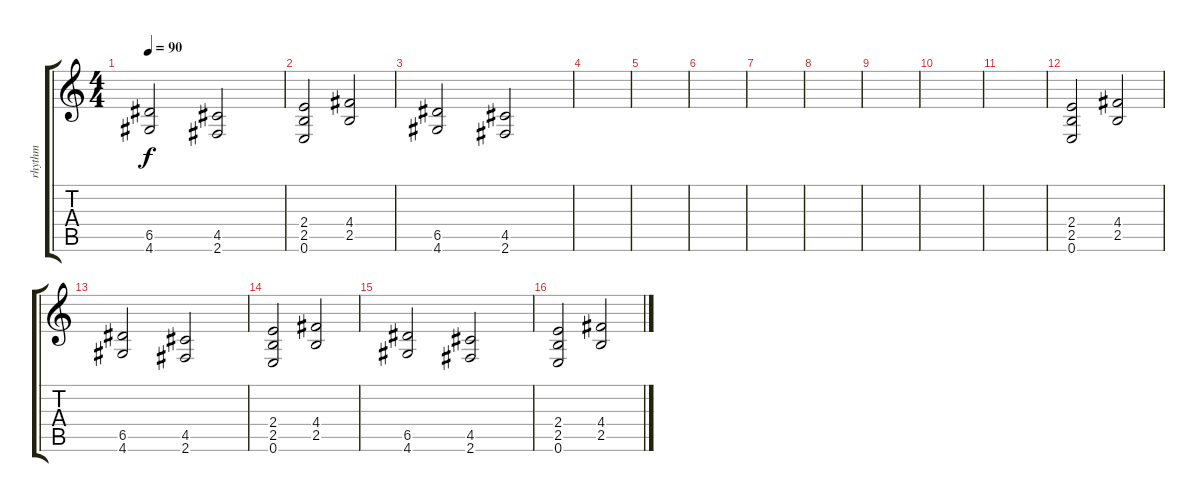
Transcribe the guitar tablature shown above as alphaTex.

\track ("rhythm" "rhythm") {instrument electricguitarjazz}
\staff {score tabs}
\tuning (E4 B3 G3 D3 A2 E2) {hide}
\ts (4 4)
\tempo 90
\clef g2
\ks c
(6.5 4.6).2{dy f} (4.5 2.6).2 |
(2.4 2.5 0.6).2 (4.4 2.5).2 |
(6.5 4.6).2 (4.5 2.6).2 |
|
|
|
|
|
|
|
|
(2.4 2.5 0.6).2 (4.4 2.5).2 |
(6.5 4.6).2 (4.5 2.6).2 |
(2.4 2.5 0.6).2 (4.4 2.5).2 |
(6.5 4.6).2 (4.5 2.6).2 |
(2.4 2.5 0.6).2 (4.4 2.5).2
